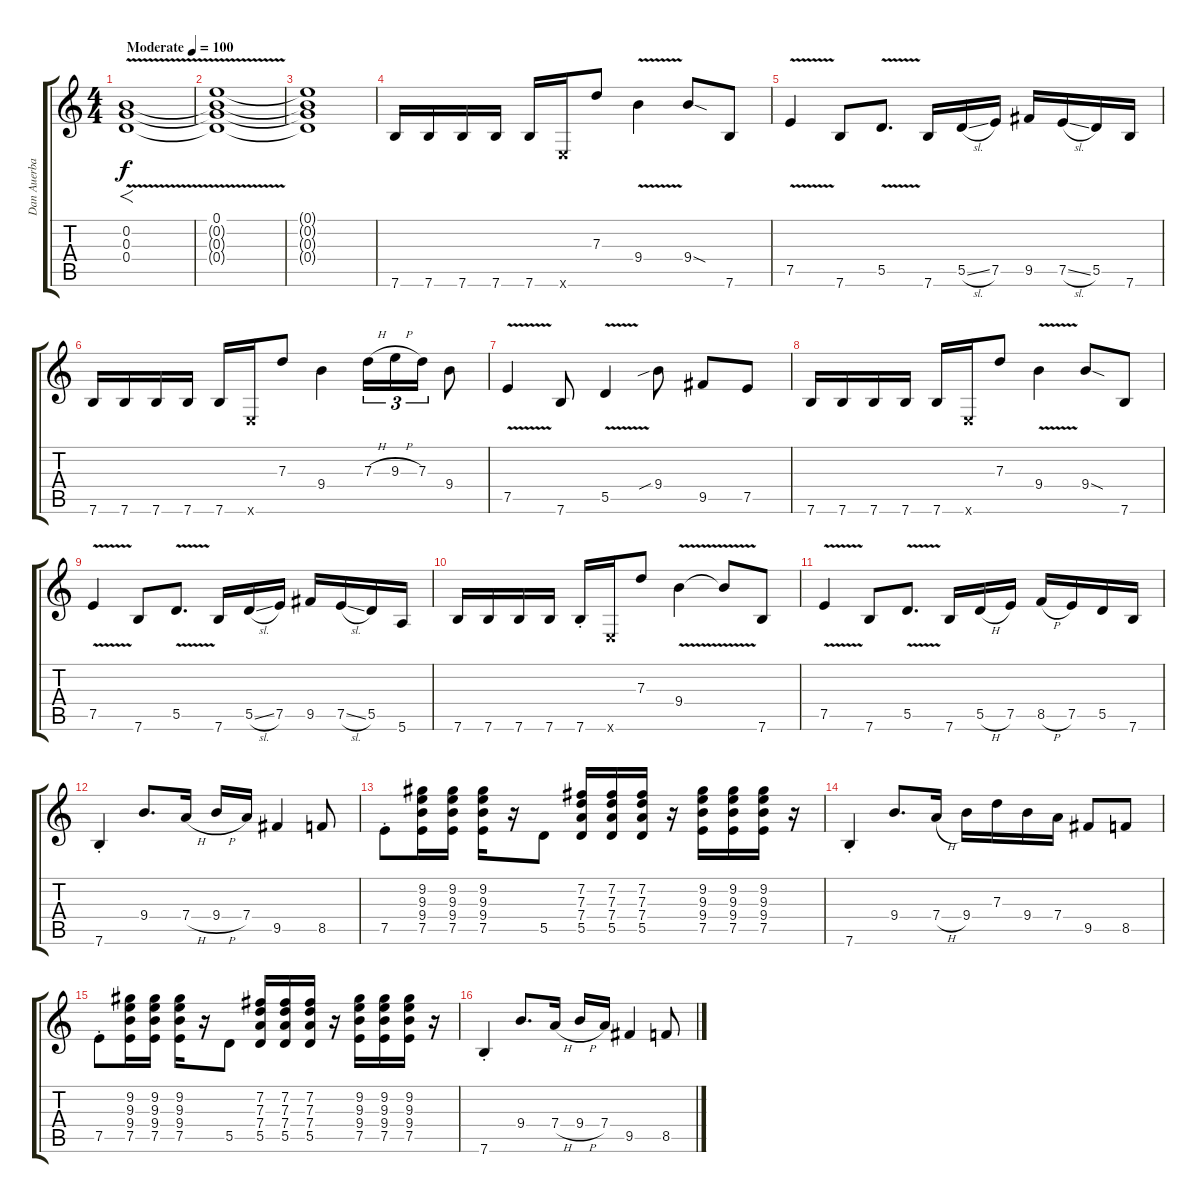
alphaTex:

\track ("Dan Auerbach" "Dan Auerba") {instrument distortionguitar}
\staff {score tabs}
\tuning (E4 B3 G3 D3 A2 E2) {hide}
\ts (4 4)
\tempo (100 "Moderate")
\clef g2
\ks c
(0.2 0.3{v} 0.4).1{f dy f instrument guitarharmonics} |
(0.1 0.2{t} 0.3{t} 0.4{t}).1 |
(0.1{t} 0.2{t} 0.3{t} 0.4{t}).1 |
7.6.16{instrument distortionguitar} 7.6.16 7.6.16 7.6.16 7.6.16 0.6{x}.16 7.3.8 9.4{v}.4 9.4{sod}.8 7.6.8 |
7.5{v}.4 7.6.8 5.5{v}.8{d} 7.6.16 5.5{sl}.16 7.5.16 9.5.16 7.5{sl}.16 5.5.16 7.6.16 |
7.6.16 7.6.16 7.6.16 7.6.16 7.6.16 0.6{x}.16 7.3.8 9.4.4 7.3{h}.16{tu (3 2)} 9.3{h}.16{tu (3 2)} 7.3.16{tu (3 2)} 9.4.8 |
7.5{v}.4 7.6.8 5.5{v}.4 9.4{sib}.8 9.5.8 7.5.8 |
7.6.16 7.6.16 7.6.16 7.6.16 7.6.16 0.6{x}.16 7.3.8 9.4{v}.4 9.4{sod}.8 7.6.8 |
7.5{v}.4 7.6.8 5.5{v}.8{d} 7.6.16 5.5{sl}.16 7.5.16 9.5.16 7.5{sl}.16 5.5.16 5.6.16 |
7.6.16 7.6.16 7.6.16 7.6.16 7.6{st}.16 0.6{x}.16 7.3.8 9.4{v}.4 9.4{t}.8 7.6.8 |
7.5{v}.4 7.6.8 5.5{v}.8{d} 7.6.16 5.5{h}.16 7.5.16 8.5{h}.16 7.5.16 5.5.16 7.6.16 |
7.6{st}.4 9.4.8{d} 7.4{h}.16 9.4{h}.16 7.4.16 9.5.4 8.5.8 |
7.5{st}.8 (9.2 9.3 9.4 7.5).16 (9.2 9.3 9.4 7.5).16 (9.2 9.3 9.4 7.5).16 r.16 5.5.8 (7.2 7.3 7.4 5.5).16 (7.2 7.3 7.4 5.5).16 (7.2 7.3 7.4 5.5).16 r.16 (9.2 9.3 9.4 7.5).16 (9.2 9.3 9.4 7.5).16 (9.2 9.3 9.4 7.5).16 r.16 |
7.6{st}.4 9.4.8{d} 7.4{h}.16 9.4.16 7.3.16 9.4.16 7.4.16 9.5.8 8.5.8 |
7.5{st}.8 (9.2 9.3 9.4 7.5).16 (9.2 9.3 9.4 7.5).16 (9.2 9.3 9.4 7.5).16 r.16 5.5.8 (7.2 7.3 7.4 5.5).16 (7.2 7.3 7.4 5.5).16 (7.2 7.3 7.4 5.5).16 r.16 (9.2 9.3 9.4 7.5).16 (9.2 9.3 9.4 7.5).16 (9.2 9.3 9.4 7.5).16 r.16 |
7.6{st}.4 9.4.8{d} 7.4{h}.16 9.4{h}.16 7.4.16 9.5.4 8.5.8
